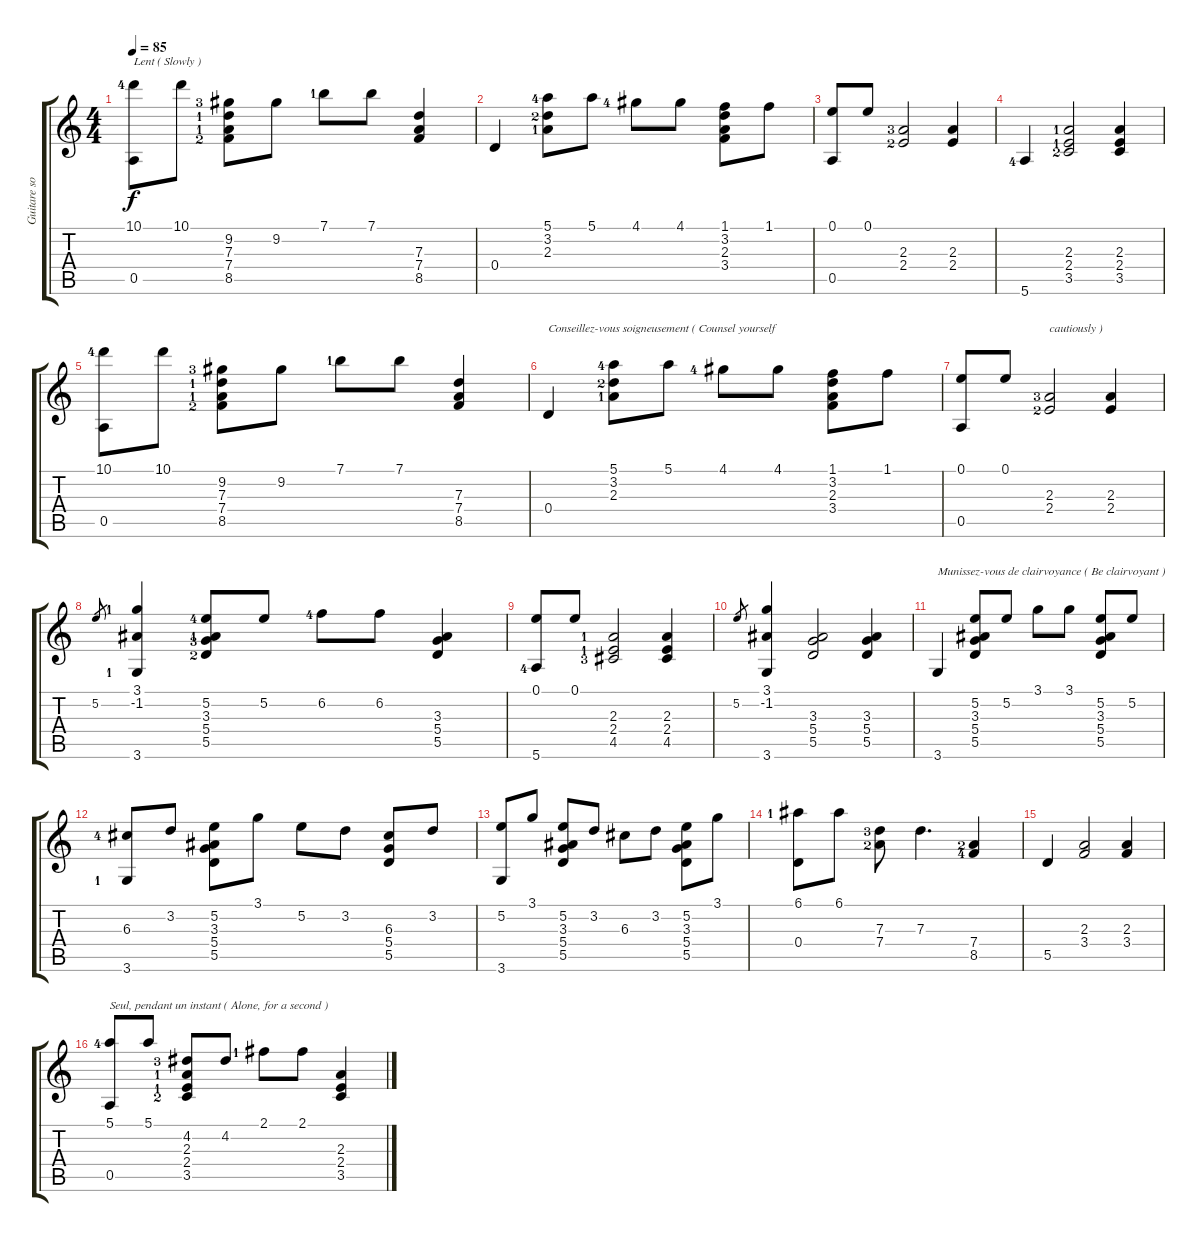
\track ("Guitare solo" "Guitare so") {instrument acousticguitarnylon}
\staff {score tabs}
\tuning (E4 B3 G3 D3 A2 E2) {hide}
\ts (4 4)
\tempo 85
\clef g2
\ks c
(10.1{lf 5} 0.5).8{txt "Lent ( Slowly )" dy f instrument acousticguitarnylon} 10.1.8 (9.2{lf 4} 7.3{lf 2} 7.4{lf 2} 8.5{lf 3}).8 9.2.8 7.1{lf 2}.8 7.1.8 (7.3 7.4 8.5).4 |
0.4.4 (5.1{lf 5} 3.2{lf 3} 2.3{lf 2}).8 5.1.8 4.1{lf 5}.8 4.1.8 (1.1 3.2 2.3 3.4).8 1.1.8 |
(0.1 0.5).8 0.1.8 (2.3{lf 4} 2.4{lf 3}).2 (2.3 2.4).4 |
5.6{lf 5}.4 (2.3{lf 2} 2.4{lf 2} 3.5{lf 3}).2 (2.3 2.4 3.5).4 |
(10.1{lf 5} 0.5).8 10.1.8 (9.2{lf 4} 7.3{lf 2} 7.4{lf 2} 8.5{lf 3}).8 9.2.8 7.1{lf 2}.8 7.1.8 (7.3 7.4 8.5).4 |
0.4.4{txt "Conseillez-vous soigneusement ( Counsel yourself"} (5.1{lf 5} 3.2{lf 3} 2.3{lf 2}).8 5.1.8 4.1{lf 5}.8 4.1.8 (1.1 3.2 2.3 3.4).8 1.1.8 |
(0.1 0.5).8 0.1.8 (2.3{lf 4} 2.4{lf 3}).2{txt "cautiously )"} (2.3 2.4).4 |
5.2.8{gr} (3.1{lf 2} -1.2 3.6{lf 2}).4 (5.2{lf 5} 3.3{lf 2} 5.4{lf 4} 5.5{lf 3}).8 5.2.8 6.2{lf 5}.8 6.2.8 (3.3 5.4 5.5).4 |
(0.1 5.6{lf 5}).8 0.1.8 (2.3{lf 2} 2.4{lf 2} 4.5{lf 4}).2 (2.3 2.4 4.5).4 |
5.2.8{gr} (3.1 -1.2 3.6).4 (3.3 5.4 5.5).2 (3.3 5.4 5.5).4 |
3.6.4{txt "Munissez-vous de clairvoyance ( Be clairvoyant )"} (5.2 3.3 5.4 5.5).8 5.2.8 3.1.8 3.1.8 (5.2 3.3 5.4 5.5).8 5.2.8 |
(6.3{lf 5} 3.6{lf 2}).8 3.2.8 (5.2 3.3 5.4 5.5).8 3.1.8 5.2.8 3.2.8 (6.3 5.4 5.5).8 3.2.8 |
(5.2 3.6).8 3.1.8 (5.2 3.3 5.4 5.5).8 3.2.8 6.3.8 3.2.8 (5.2 3.3 5.4 5.5).8 3.1.8 |
(6.1{lf 2} 0.4).8 6.1.8 (7.3{lf 4} 7.4{lf 3}).8 7.3.4{d} (7.4{lf 3} 8.5{lf 5}).4 |
5.5.4 (2.3 3.4).2 (2.3 3.4).4 |
(5.1{lf 5} 0.5).8{txt "Seul, pendant un instant ( Alone, for a second )"} 5.1.8 (4.2{lf 4} 2.3{lf 2} 2.4{lf 2} 3.5{lf 3}).8 4.2.8 2.1{lf 2}.8 2.1.8 (2.3 2.4 3.5).4
